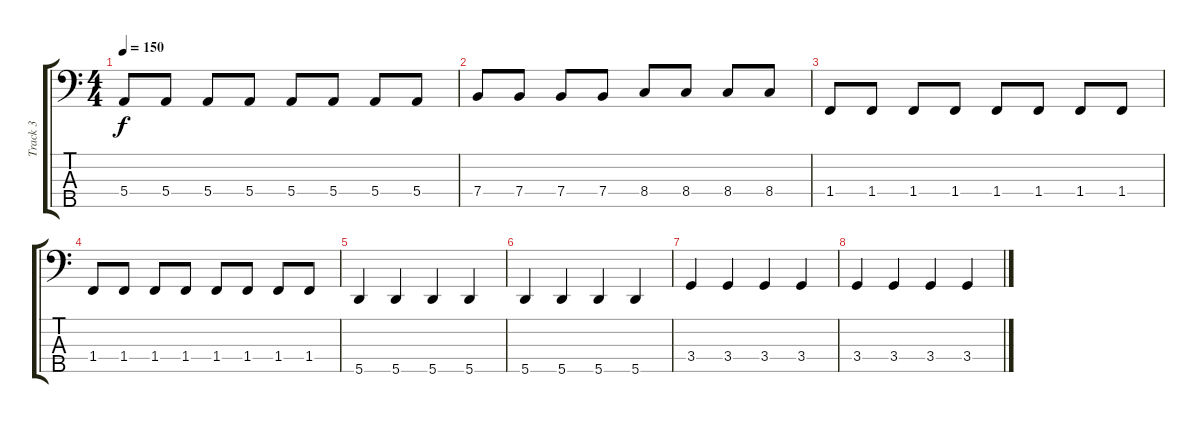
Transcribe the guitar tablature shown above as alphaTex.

\track ("Track 3" "Track 3") {instrument electricbassfinger}
\staff {score tabs}
\tuning (G2 D2 A1 E1 A0) {hide}
\ts (4 4)
\tempo 150
\clef f4
\ks c
5.4.8{dy f} 5.4.8 5.4.8 5.4.8 5.4.8 5.4.8 5.4.8 5.4.8 |
7.4.8 7.4.8 7.4.8 7.4.8 8.4.8 8.4.8 8.4.8 8.4.8 |
1.4.8 1.4.8 1.4.8 1.4.8 1.4.8 1.4.8 1.4.8 1.4.8 |
1.4.8 1.4.8 1.4.8 1.4.8 1.4.8 1.4.8 1.4.8 1.4.8 |
5.5.4 5.5.4 5.5.4 5.5.4 |
5.5.4 5.5.4 5.5.4 5.5.4 |
3.4.4 3.4.4 3.4.4 3.4.4 |
3.4.4 3.4.4 3.4.4 3.4.4
